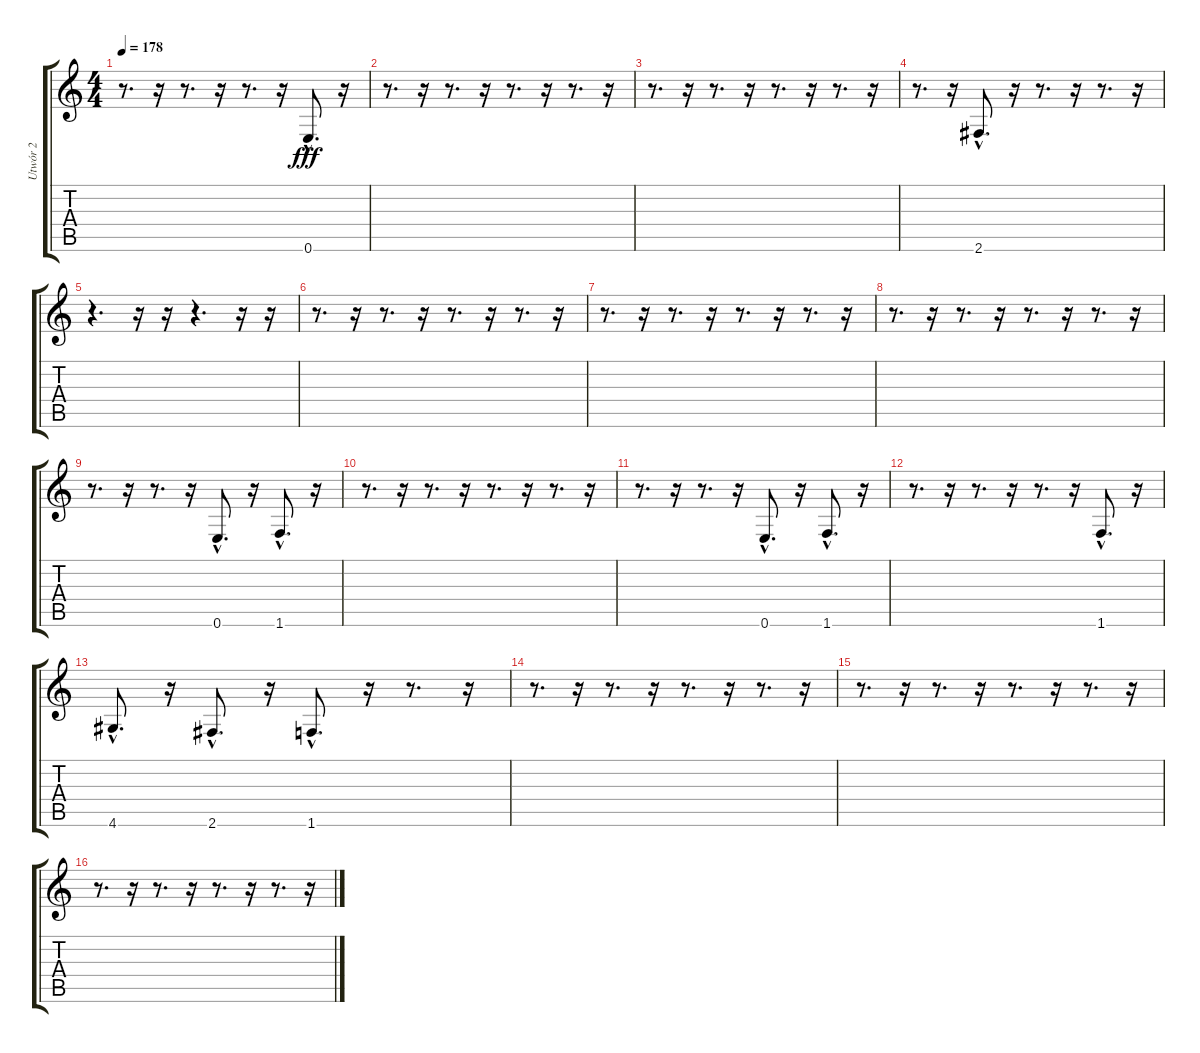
\track ("Utwór 2" "Utwór 2") {instrument fretlessbass}
\staff {score tabs}
\tuning (E4 B3 G3 D3 A2 E2) {hide}
\ts (4 4)
\tempo 178
\clef g2
\ks c
r.8{d dy fff} r.16 r.8{d} r.16 r.8{d} r.16 0.6{hac}.8{d} r.16 |
r.8{d} r.16 r.8{d} r.16 r.8{d} r.16 r.8{d} r.16 |
r.8{d} r.16 r.8{d} r.16 r.8{d} r.16 r.8{d} r.16 |
r.8{d} r.16 2.6{hac}.8{d} r.16 r.8{d} r.16 r.8{d} r.16 |
r.4{d} r.16 r.16 r.4{d} r.16 r.16 |
r.8{d} r.16 r.8{d} r.16 r.8{d} r.16 r.8{d} r.16 |
r.8{d} r.16 r.8{d} r.16 r.8{d} r.16 r.8{d} r.16 |
r.8{d} r.16 r.8{d} r.16 r.8{d} r.16 r.8{d} r.16 |
r.8{d} r.16 r.8{d} r.16 0.6{hac}.8{d} r.16 1.6{hac}.8{d} r.16 |
r.8{d} r.16 r.8{d} r.16 r.8{d} r.16 r.8{d} r.16 |
r.8{d} r.16 r.8{d} r.16 0.6{hac}.8{d} r.16 1.6{hac}.8{d} r.16 |
r.8{d} r.16 r.8{d} r.16 r.8{d} r.16 1.6{hac}.8{d} r.16 |
4.6{hac}.8{d} r.16 2.6{hac}.8{d} r.16 1.6{hac}.8{d} r.16 r.8{d} r.16 |
r.8{d} r.16 r.8{d} r.16 r.8{d} r.16 r.8{d} r.16 |
r.8{d} r.16 r.8{d} r.16 r.8{d} r.16 r.8{d} r.16 |
r.8{d} r.16 r.8{d} r.16 r.8{d} r.16 r.8{d} r.16
